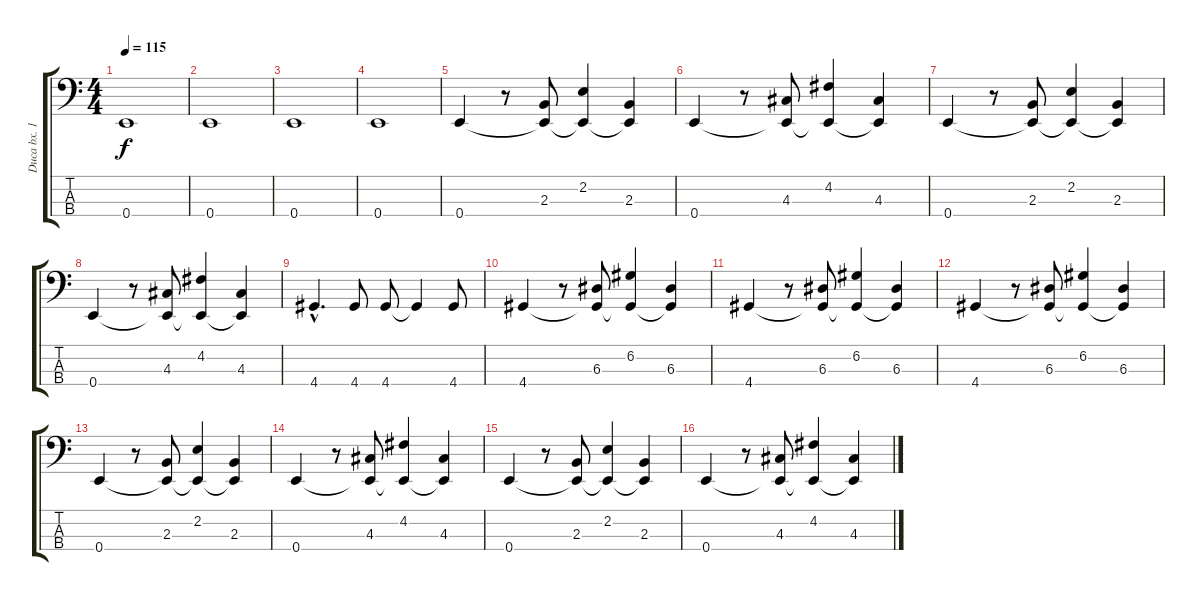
\track ("Duca bx. 1" "Duca bx. 1") {instrument electricbassfinger}
\staff {score tabs}
\tuning (G2 D2 A1 E1) {hide}
\ts (4 4)
\tempo 115
\clef f4
\ks c
0.4.1{dy f} |
0.4.1 |
0.4.1 |
0.4.1 |
0.4.4 r.8 (2.3 0.4{t}).8 (2.2 0.4{t}).4 (2.3 0.4{t}).4 |
0.4.4 r.8 (4.3 0.4{t}).8 (4.2 0.4{t}).4 (4.3 0.4{t}).4 |
0.4.4 r.8 (2.3 0.4{t}).8 (2.2 0.4{t}).4 (2.3 0.4{t}).4 |
0.4.4 r.8 (4.3 0.4{t}).8 (4.2 0.4{t}).4 (4.3 0.4{t}).4 |
4.4{hac}.4{d} 4.4.8 4.4.8 4.4{t}.4 4.4.8 |
4.4.4 r.8 (6.3 4.4{t}).8 (6.2 4.4{t}).4 (6.3 4.4{t}).4 |
4.4.4 r.8 (6.3 4.4{t}).8 (6.2 4.4{t}).4 (6.3 4.4{t}).4 |
4.4.4 r.8 (6.3 4.4{t}).8 (6.2 4.4{t}).4 (6.3 4.4{t}).4 |
0.4.4 r.8 (2.3 0.4{t}).8 (2.2 0.4{t}).4 (2.3 0.4{t}).4 |
0.4.4 r.8 (4.3 0.4{t}).8 (4.2 0.4{t}).4 (4.3 0.4{t}).4 |
0.4.4 r.8 (2.3 0.4{t}).8 (2.2 0.4{t}).4 (2.3 0.4{t}).4 |
0.4.4 r.8 (4.3 0.4{t}).8 (4.2 0.4{t}).4 (4.3 0.4{t}).4
